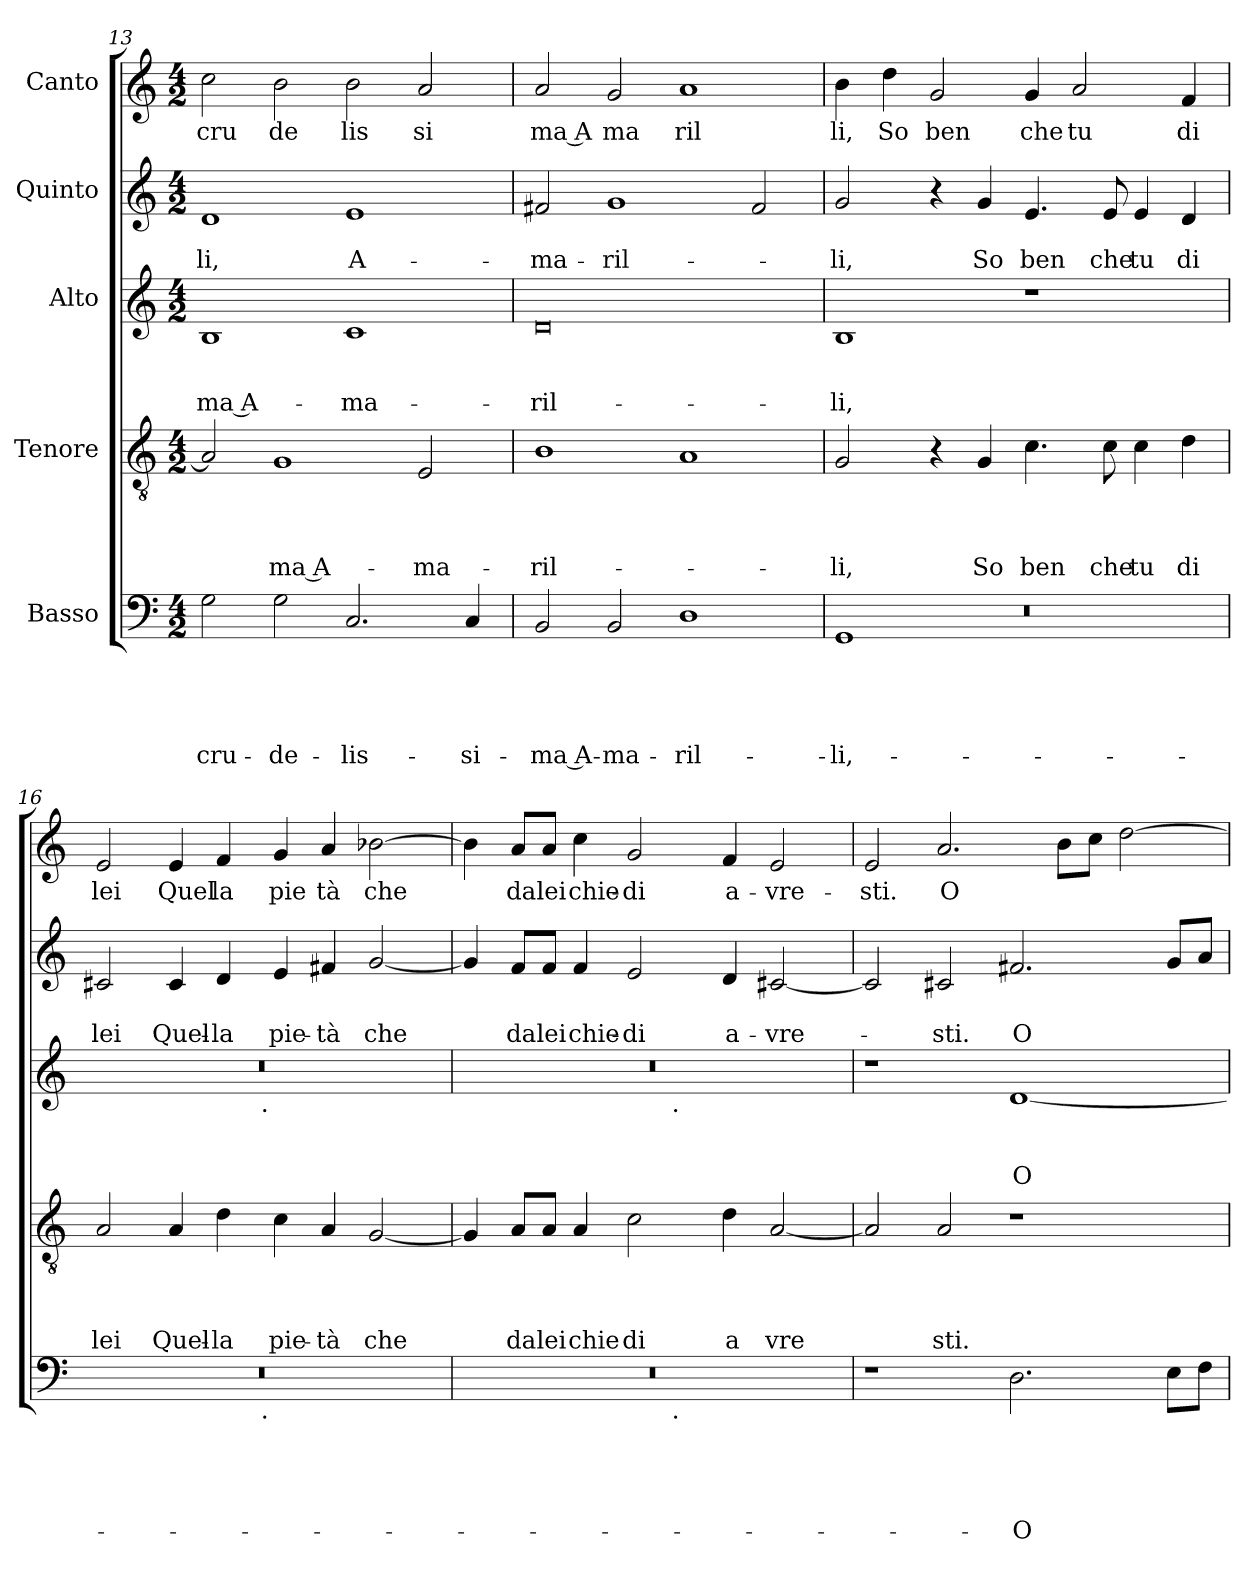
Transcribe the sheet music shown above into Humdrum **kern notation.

**kern	**text	**text	**text	**text	**text	**kern	**text	**text	**text	**text	**kern	**text	**text	**text	**kern	**text	**text	**kern	**text
*part5	*part5	*part5	*part5	*part5	*part5	*part4	*part4	*part4	*part4	*part4	*part3	*part3	*part3	*part3	*part2	*part2	*part2	*part1	*part1
*staff5	*staff5	*staff5	*staff5	*staff5	*staff5	*staff4	*staff4	*staff4	*staff4	*staff4	*staff3	*staff3	*staff3	*staff3	*staff2	*staff2	*staff2	*staff1	*staff1
*I"Basso	*	*	*	*	*	*I"Tenore	*	*	*	*	*I"Alto	*	*	*	*I"Quinto	*	*	*I"Canto	*
*clefF4	*	*	*	*	*	*clefGv2	*	*	*	*	*clefG2	*	*	*	*clefG2	*	*	*clefG2	*
*k[]	*	*	*	*	*	*k[]	*	*	*	*	*k[]	*	*	*	*k[]	*	*	*k[]	*
*C:	*	*	*	*	*	*C:	*	*	*	*	*C:	*	*	*	*C:	*	*	*C:	*
*M4/2	*	*	*	*	*	*M4/2	*	*	*	*	*M4/2	*	*	*	*M4/2	*	*	*M4/2	*
=13	=13	=13	=13	=13	=13	=13	=13	=13	=13	=13	=13	=13	=13	=13	=13	=13	=13	=13	=13
!	!	!	!	!	!LO:LY:b	!	!	!	!	!	!	!	!	!LO:LY:b:rj	!	!	!LO:LY:b	!	!LO:LY:b
2G\	.	.	.	.	cru-	2A/]	.	.	.	.	1B	.	.	-ma A-	1d	.	-li,	2cc\	cru
!	!	!	!	!	!LO:LY:b	!	!	!	!	!LO:LY:b:rj	!	!	!	!	!	!	!	!	!LO:LY:b
2G\	.	.	.	.	-de-	1G	.	.	.	-ma A-	.	.	.	.	.	.	.	2b\	de
!	!	!	!	!	!LO:LY:b	!	!	!	!	!	!	!	!	!LO:LY:b	!	!	!LO:LY:b	!	!LO:LY:b
2.C/	.	.	.	.	-lis-	.	.	.	.	.	1c	.	.	-ma-	1e	.	A-	2b\	lis
!	!	!	!	!	!	!	!	!	!	!LO:LY:b	!	!	!	!	!	!	!	!	!LO:LY:b
.	.	.	.	.	.	2E/	.	.	.	-ma-	.	.	.	.	.	.	.	2a/	si
!	!	!	!	!	!LO:LY:b	!	!	!	!	!	!	!	!	!	!	!	!	!	!
4C/	.	.	.	.	-si-	.	.	.	.	.	.	.	.	.	.	.	.	.	.
=14	=14	=14	=14	=14	=14	=14	=14	=14	=14	=14	=14	=14	=14	=14	=14	=14	=14	=14	=14
!	!	!	!	!	!LO:LY:b:rj	!	!	!	!	!LO:LY:b	!	!	!	!LO:LY:b	!	!	!LO:LY:b	!	!LO:LY:b:rj
2BB/	.	.	.	.	-ma A-	1B	.	.	.	-ril-	0d	.	.	-ril-	2f#X/	.	-ma-	2a/	ma A
!	!	!	!	!	!LO:LY:b	!	!	!	!	!	!	!	!	!	!	!	!LO:LY:b	!	!LO:LY:b
2BB/	.	.	.	.	-ma-	.	.	.	.	.	.	.	.	.	1g	.	-ril-	2g/	ma
!	!	!	!	!	!LO:LY:b	!	!	!	!	!	!	!	!	!	!	!	!	!	!LO:LY:b
1D	.	.	.	.	-ril-	1A	.	.	.	.	.	.	.	.	.	.	.	1a	ril
.	.	.	.	.	.	.	.	.	.	.	.	.	.	.	2f#/	.	.	.	.
=15	=15	=15	=15	=15	=15	=15	=15	=15	=15	=15	=15	=15	=15	=15	=15	=15	=15	=15	=15
*^	*	*	*	*	*	*	*	*	*	*	*	*	*	*	*	*	*	*	*
*	*^	*	*	*	*	*	*	*	*	*	*	*	*	*	*	*	*	*	*	*
!	!	!LO:N:vis=1	!	!	!	!	!LO:LY:b	!	!	!	!	!LO:LY:b	!	!	!	!LO:LY:b	!	!	!LO:LY:b	!	!LO:LY:b
0ryy	1GG	0r	.	.	.	.	-li,	2G/	.	.	.	-li,	1B	.	.	-li,	2g/	.	-li,	4b\	li,
!	!	!	!	!	!	!	!	!	!	!	!	!	!	!	!	!	!	!	!	!	!LO:LY:b
.	.	.	.	.	.	.	.	.	.	.	.	.	.	.	.	.	.	.	.	4dd\	So
!	!	!	!	!	!	!	!	!	!	!	!	!	!	!	!	!	!	!	!	!	!LO:LY:b
.	.	.	.	.	.	.	.	4r	.	.	.	.	.	.	.	.	4r	.	.	2g/	ben
!	!	!	!	!	!	!	!	!	!	!	!	!LO:LY:b	!	!	!	!	!	!	!LO:LY:b	!	!
.	.	.	.	.	.	.	.	4G/	.	.	.	So	.	.	.	.	4g/	.	So	.	.
!	!	!	!	!	!	!	!	!	!	!	!	!LO:LY:b	!	!	!	!	!	!	!LO:LY:b	!	!LO:LY:b
.	1ryy	.	.	.	.	.	.	4.c\	.	.	.	ben	1r	.	.	.	4.e/	.	ben	4g/	che
!	!	!	!	!	!	!	!	!	!	!	!	!	!	!	!	!	!	!	!	!	!LO:LY:b
.	.	.	.	.	.	.	.	.	.	.	.	.	.	.	.	.	.	.	.	2a/	tu
!	!	!	!	!	!	!	!	!	!	!	!	!LO:LY:b	!	!	!	!	!	!	!LO:LY:b	!	!
.	.	.	.	.	.	.	.	8c\	.	.	.	che	.	.	.	.	8e/	.	che	.	.
!	!	!	!	!	!	!	!	!	!	!	!	!LO:LY:b	!	!	!	!	!	!	!LO:LY:b	!	!
.	.	.	.	.	.	.	.	4c\	.	.	.	tu	.	.	.	.	4e/	.	tu	.	.
!	!	!	!	!	!	!	!	!	!	!	!	!LO:LY:b	!	!	!	!	!	!	!LO:LY:b	!	!LO:LY:b
.	.	.	.	.	.	.	.	4d\	.	.	.	di	.	.	.	.	4d/	.	di	4f/	di
*v	*v	*v	*	*	*	*	*	*	*	*	*	*	*	*	*	*	*	*	*	*	*
=16	=16	=16	=16	=16	=16	=16	=16	=16	=16	=16	=16	=16	=16	=16	=16	=16	=16	=16	=16
!	!	!	!	!	!	!	!	!	!	!LO:LY:b	!	!	!	!	!	!	!LO:LY:b	!	!LO:LY:b
*^	*	*	*	*	*	*	*	*	*	*	*^	*	*	*	*	*	*	*	*
0r	2ryy	.	.	.	.	.	2A/	.	.	.	lei	0r	2ryy	.	.	.	2c#X/	.	lei	2e/	lei
!	!	!	!	!	!	!	!	!	!	!	!LO:LY:b	!	!	!	!	!	!	!	!LO:LY:b	!	!LO:LY:b
.	4...ryy	.	.	.	.	.	4A/	.	.	.	Quel-	.	4...ryy	.	.	.	4c#/	.	Quel-	4e/	Quel
!	!	!	!	!	!	!	!	!	!	!	!LO:LY:b	!	!	!	!	!	!	!	!LO:LY:b	!	!LO:LY:b
.	.	.	.	.	.	.	4d\	.	.	.	-la	.	.	.	.	.	4d/	.	-la	4f/	la
!	!	!	!	!	!	!	!	!	!	!	!	!	!LO:TX:b:t=.	!	!	!	!	!	!	!	!
!	!LO:TX:b:t=.	!	!	!	!	!	!	!	!	!	!	!	!	!	!	!	!	!	!	!	!
.	1ryy	.	.	.	.	.	.	.	.	.	.	.	1ryy	.	.	.	.	.	.	.	.
!	!	!	!	!	!	!	!	!	!	!	!LO:LY:b	!	!	!	!	!	!	!	!LO:LY:b	!	!LO:LY:b
.	.	.	.	.	.	.	4c\	.	.	.	pie-	.	.	.	.	.	4e/	.	pie-	4g/	pie
!	!	!	!	!	!	!	!	!	!	!	!LO:LY:b	!	!	!	!	!	!	!	!LO:LY:b	!	!LO:LY:b
.	.	.	.	.	.	.	4A/	.	.	.	-tà	.	.	.	.	.	4f#X/	.	-tà	4a/	tà
!	!	!	!	!	!	!	!	!	!	!	!LO:LY:b	!	!	!	!	!	!	!	!LO:LY:b	!	!LO:LY:b
.	.	.	.	.	.	.	[>2G/	.	.	.	che	.	.	.	.	.	[>2g/	.	che	[>2b-X\	che
.	32ryy	.	.	.	.	.	.	.	.	.	.	.	32ryy	.	.	.	.	.	.	.	.
!!LO:PB:g=z
=17	=17	=17	=17	=17	=17	=17	=17	=17	=17	=17	=17	=17	=17	=17	=17	=17	=17	=17	=17	=17	=17
0r	2ryy	.	.	.	.	.	4G/]	.	.	.	.	0r	2ryy	.	.	.	4g/]	.	.	4b-\]	.
!	!	!	!	!	!	!	!	!	!	!	!LO:LY:b	!	!	!	!	!	!	!	!LO:LY:b	!	!LO:LY:b
.	.	.	.	.	.	.	8A/L	.	.	.	da	.	.	.	.	.	8f/L	.	da	8a/L	da
!	!	!	!	!	!	!	!	!	!	!	!LO:LY:b	!	!	!	!	!	!	!	!LO:LY:b	!	!LO:LY:b
.	.	.	.	.	.	.	8A/J	.	.	.	lei	.	.	.	.	.	8f/J	.	lei	8a/J	lei
!	!	!	!	!	!	!	!	!	!	!	!LO:LY:b	!	!	!	!	!	!	!	!LO:LY:b	!	!LO:LY:b
.	4...ryy	.	.	.	.	.	4A/	.	.	.	chie	.	4...ryy	.	.	.	4f/	.	chie-	4cc\	chie-
!	!	!	!	!	!	!	!	!	!	!	!LO:LY:b	!	!	!	!	!	!	!	!LO:LY:b	!	!LO:LY:b
.	.	.	.	.	.	.	2c\	.	.	.	di	.	.	.	.	.	2e/	.	-di	2g/	-di
!	!	!	!	!	!	!	!	!	!	!	!	!	!LO:TX:b:t=.	!	!	!	!	!	!	!	!
!	!LO:TX:b:t=.	!	!	!	!	!	!	!	!	!	!	!	!	!	!	!	!	!	!	!	!
.	1ryy	.	.	.	.	.	.	.	.	.	.	.	1ryy	.	.	.	.	.	.	.	.
!	!	!	!	!	!	!	!	!	!	!	!LO:LY:b	!	!	!	!	!	!	!	!LO:LY:b	!	!LO:LY:b
.	.	.	.	.	.	.	4d\	.	.	.	a	.	.	.	.	.	4d/	.	a-	4f/	a-
!	!	!	!	!	!	!	!	!	!	!	!LO:LY:b	!	!	!	!	!	!	!	!LO:LY:b	!	!LO:LY:b
.	.	.	.	.	.	.	[<2A/	.	.	.	vre	.	.	.	.	.	[<2c#X/	.	-vre-	2e/	-vre-
.	32ryy	.	.	.	.	.	.	.	.	.	.	.	32ryy	.	.	.	.	.	.	.	.
=18	=18	=18	=18	=18	=18	=18	=18	=18	=18	=18	=18	=18	=18	=18	=18	=18	=18	=18	=18	=18	=18
!	!	!	!	!	!	!	!	!	!	!	!	!	!	!	!	!	!	!	!	!	!LO:LY:b
*v	*v	*	*	*	*	*	*	*	*	*	*	*v	*v	*	*	*	*	*	*	*	*
1r	.	.	.	.	.	2A/]	.	.	.	.	1r	.	.	.	2c#/]	.	.	2e/	-sti.
!	!	!	!	!	!	!	!	!	!	!LO:LY:b	!	!	!	!	!	!	!LO:LY:b	!	!LO:LY:b
.	.	.	.	.	.	2A/	.	.	.	sti.	.	.	.	.	2c#X/	.	-sti.	2.a/	O
!	!	!	!	!	!LO:LY:b	!	!	!	!	!	!	!	!	!LO:LY:b	!	!	!LO:LY:b	!	!
2.D\	.	.	.	.	O	1r	.	.	.	.	[<1d	.	.	O	2.f#X/	.	O	.	.
.	.	.	.	.	.	.	.	.	.	.	.	.	.	.	.	.	.	8b\L	.
.	.	.	.	.	.	.	.	.	.	.	.	.	.	.	.	.	.	8cc\J	.
.	.	.	.	.	.	.	.	.	.	.	.	.	.	.	.	.	.	[>2dd\	.
8E\L	.	.	.	.	.	.	.	.	.	.	.	.	.	.	8g/L	.	.	.	.
8F\J	.	.	.	.	.	.	.	.	.	.	.	.	.	.	8a/J	.	.	.	.
=	=	=	=	=	=	=	=	=	=	=	=	=	=	=	=	=	=	=	=
*-	*-	*-	*-	*-	*-	*-	*-	*-	*-	*-	*-	*-	*-	*-	*-	*-	*-	*-	*-
